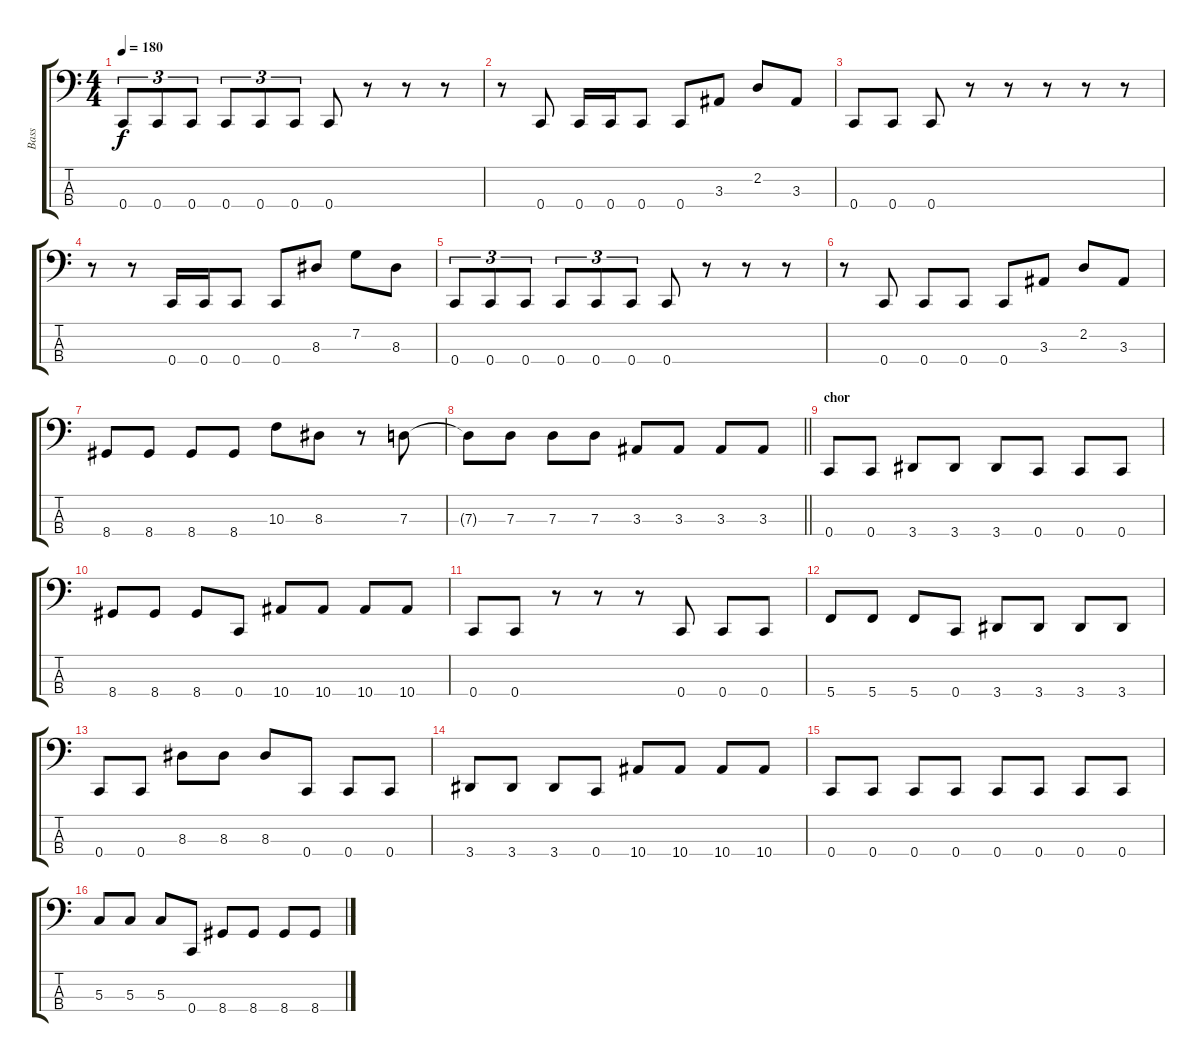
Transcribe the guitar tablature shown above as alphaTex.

\track ("Bass" "Bass") {instrument electricbassfinger}
\staff {score tabs}
\tuning (F2 C2 G1 C1) {hide}
\ts (4 4)
\tempo 180
\clef f4
\ks c
0.4.8{tu (3 2) dy f} 0.4.8{tu (3 2)} 0.4.8{tu (3 2)} 0.4.8{tu (3 2)} 0.4.8{tu (3 2)} 0.4.8{tu (3 2)} 0.4.8 r.8 r.8 r.8 |
r.8 0.4.8 0.4.16 0.4.16 0.4.8 0.4.8 3.3.8 2.2.8 3.3.8 |
0.4.8 0.4.8 0.4.8 r.8 r.8 r.8 r.8 r.8 |
r.8 r.8 0.4.16 0.4.16 0.4.8 0.4.8 8.3.8 7.2.8 8.3.8 |
0.4.8{tu (3 2)} 0.4.8{tu (3 2)} 0.4.8{tu (3 2)} 0.4.8{tu (3 2)} 0.4.8{tu (3 2)} 0.4.8{tu (3 2)} 0.4.8 r.8 r.8 r.8 |
r.8 0.4.8 0.4.8 0.4.8 0.4.8 3.3.8 2.2.8 3.3.8 |
8.4.8 8.4.8 8.4.8 8.4.8 10.3.8 8.3.8 r.8 7.3.8 |
\barLineRight lightlight
7.3{t}.8 7.3.8 7.3.8 7.3.8 3.3.8 3.3.8 3.3.8 3.3.8 |
\section ("" "chor")
0.4.8 0.4.8 3.4.8 3.4.8 3.4.8 0.4.8 0.4.8 0.4.8 |
8.4.8 8.4.8 8.4.8 0.4.8 10.4.8 10.4.8 10.4.8 10.4.8 |
0.4.8 0.4.8 r.8 r.8 r.8 0.4.8 0.4.8 0.4.8 |
5.4.8 5.4.8 5.4.8 0.4.8 3.4.8 3.4.8 3.4.8 3.4.8 |
0.4.8 0.4.8 8.3.8 8.3.8 8.3.8 0.4.8 0.4.8 0.4.8 |
3.4.8 3.4.8 3.4.8 0.4.8 10.4.8 10.4.8 10.4.8 10.4.8 |
0.4.8 0.4.8 0.4.8 0.4.8 0.4.8 0.4.8 0.4.8 0.4.8 |
5.3.8 5.3.8 5.3.8 0.4.8 8.4.8 8.4.8 8.4.8 8.4.8
